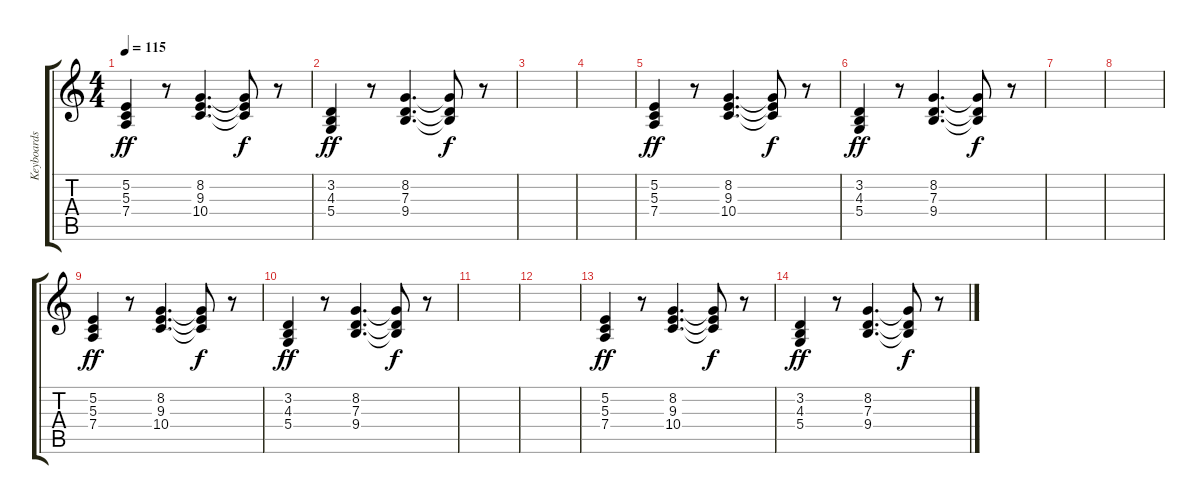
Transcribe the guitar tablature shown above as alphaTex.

\track ("Keyboards" "Keyboards") {instrument pad2warm}
\staff {score tabs}
\tuning (E4 B3 G3 D3 A2 E2) {hide}
\ts (4 4)
\tempo 115
\clef g2
\ks c
(5.2 5.3 7.4).4{dy ff} r.8 (8.2 9.3 10.4).4{d} (8.2{t} 9.3{t} 10.4{t}).8{dy f} r.8 |
(3.2 4.3 5.4).4{dy ff} r.8 (8.2 7.3 9.4).4{d} (8.2{t} 7.3{t} 9.4{t}).8{dy f} r.8 |
|
|
(5.2 5.3 7.4).4{dy ff} r.8 (8.2 9.3 10.4).4{d} (8.2{t} 9.3{t} 10.4{t}).8{dy f} r.8 |
(3.2 4.3 5.4).4{dy ff} r.8 (8.2 7.3 9.4).4{d} (8.2{t} 7.3{t} 9.4{t}).8{dy f} r.8 |
|
|
(5.2 5.3 7.4).4{dy ff} r.8 (8.2 9.3 10.4).4{d} (8.2{t} 9.3{t} 10.4{t}).8{dy f} r.8 |
(3.2 4.3 5.4).4{dy ff} r.8 (8.2 7.3 9.4).4{d} (8.2{t} 7.3{t} 9.4{t}).8{dy f} r.8 |
|
|
(5.2 5.3 7.4).4{dy ff} r.8 (8.2 9.3 10.4).4{d} (8.2{t} 9.3{t} 10.4{t}).8{dy f} r.8 |
(3.2 4.3 5.4).4{dy ff} r.8 (8.2 7.3 9.4).4{d} (8.2{t} 7.3{t} 9.4{t}).8{dy f} r.8
